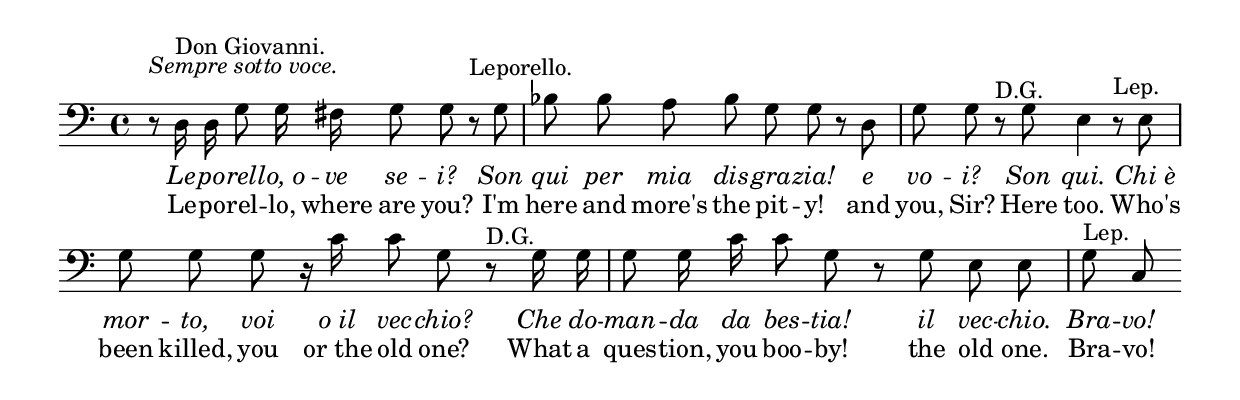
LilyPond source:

\version "2.6.3"
\include "english.ly"

\score {
  \new Staff {
  \clef bass
  \key f \major
  \time 4/4
  \autoBeamOff
  \once \override TextScript #'padding = #2.5
  r8^\markup { \italic {Sempre sotto voce.}} d16^\markup {Don Giovanni.} d16 g8 g16 fs16 g8 g8 r8^\markup {Leporello.} g8 |
  bf8 bf8 a8 bf8 g8 g8 r8 d8 | g8 g8 r8^\markup {D.G.} g8 e4 r8^\markup {Lep.} e8 |
  g8 g8 g8 r16 c'16 c'8 g8 r8^\markup {D.G.} g16 g16 |
  g8 g16 c'16 c'8 g8 r8 g8 e8 e8 | g8^\markup {Lep.} c8 \bar ""}

\addlyrics { \override LyricText #'font-shape = #'italic

 Le -- po -- rel -- lo,_o -- ve se -- i? Son qui per mia dis -- gra -- zia! e vo -- i? Son qui. Chi_è mor -- to, voi o_il vec -- chio? Che do -- man -- da da bes -- tia! il vec -- chio. Bra -- vo!
}

\addlyrics {
Le -- po -- rel -- lo, where are you? I'm here and more's the pit -- y! and you, Sir? Here too. Who's been killed, you or_the old one? What a ques -- tion, you boo -- by! the old one. Bra -- vo!
}

  \layout {
    indent = 0.0\cm
    \context {
      \Score \remove Bar_number_engraver
    }
    \context {
      \Staff \remove Key_engraver
    }
  }
  \midi { \tempo 4 = 100 }
}
